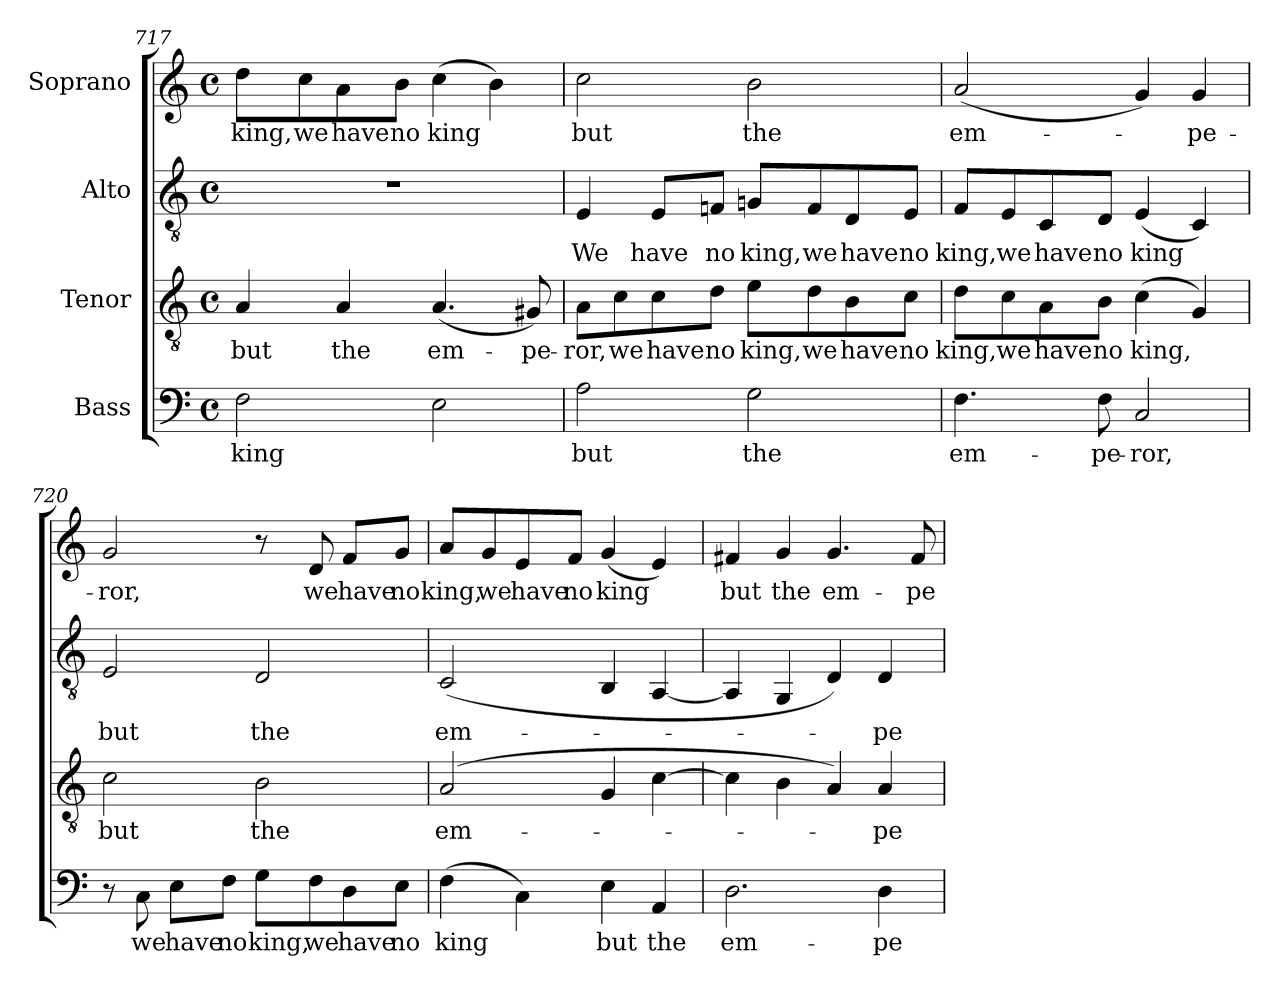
**kern	**text	**kern	**text	**kern	**text	**kern	**text
*part4	*part4	*part3	*part3	*part2	*part2	*part1	*part1
*staff4	*staff4	*staff3	*staff3	*staff2	*staff2	*staff1	*staff1
*I"Bass	*	*I"Tenor	*	*I"Alto	*	*I"Soprano	*
*clefF4	*	*clefGv2	*	*clefGv2	*	*clefG2	*
*	*	*ITrd7c12	*	*ITrd7c12	*	*	*
*k[]	*	*k[]	*	*k[]	*	*k[]	*
*C:	*	*C:	*	*C:	*	*C:	*
*M4/4	*	*M4/4	*	*M4/4	*	*M4/4	*
*met(c)	*	*met(c)	*	*met(c)	*	*met(c)	*
=717	=717	=717	=717	=717	=717	=717	=717
!	!LO:LY:b:color=#000000	!	!	!	!	!	!
!	!	!	!LO:LY:b:color=#000000	!	!	!	!
!	!	!	!	!	!	!	!LO:LY:b:color=#000000
2Fi\	king	4AAi/	but	1r	.	8ddi\L	king,
!	!	!	!	!	!	!	!LO:LY:b:color=#000000
.	.	.	.	.	.	8cci\	we
!	!	!	!LO:LY:b:color=#000000	!	!	!	!
!	!	!	!	!	!	!	!LO:LY:b:color=#000000
.	.	4AAi/	the	.	.	8ai\	have
!	!	!	!	!	!	!	!LO:LY:b:color=#000000
.	.	.	.	.	.	8bi\J	no
!	!	!	!LO:LY:b:color=#000000	!	!	!	!
!	!	!	!	!	!	!	!LO:LY:b:color=#000000
2Ei\	.	(4.AAi/	em-	.	.	(4cci\	king
.	.	.	.	.	.	4bi\)	.
!	!	!	!LO:LY:b:color=#000000	!	!	!	!
.	.	8GG#Xi/)	-pe-	.	.	.	.
=718	=718	=718	=718	=718	=718	=718	=718
!	!LO:LY:b:color=#000000	!	!	!	!	!	!
!	!	!	!LO:LY:b:color=#000000	!	!	!	!
!	!	!	!	!	!LO:LY:b:color=#000000	!	!
!	!	!	!	!	!	!	!LO:LY:b:color=#000000
2Ai\	but	8AAi\L	-ror,	4EEi/	We	2cci\	but
!	!	!	!LO:LY:b:color=#000000	!	!	!	!
.	.	8Ci\	we	.	.	.	.
!	!	!	!LO:LY:b:color=#000000	!	!	!	!
!	!	!	!	!	!LO:LY:b:color=#000000	!	!
.	.	8Ci\	have	8EEi/L	have	.	.
!	!	!	!LO:LY:b:color=#000000	!	!	!	!
!	!	!	!	!	!LO:LY:b:color=#000000	!	!
.	.	8Di\J	no	8FFni/J	no	.	.
!	!LO:LY:b:color=#000000	!	!	!	!	!	!
!	!	!	!LO:LY:b:color=#000000	!	!	!	!
!	!	!	!	!	!LO:LY:b:color=#000000	!	!
!	!	!	!	!	!	!	!LO:LY:b:color=#000000
2Gi\	the	8Ei\L	king,	8GGni/L	king,	2bi\	the
!	!	!	!LO:LY:b:color=#000000	!	!	!	!
!	!	!	!	!	!LO:LY:b:color=#000000	!	!
.	.	8Di\	we	8FFi/	we	.	.
!	!	!	!LO:LY:b:color=#000000	!	!	!	!
!	!	!	!	!	!LO:LY:b:color=#000000	!	!
.	.	8BBi\	have	8DDi/	have	.	.
!	!	!	!LO:LY:b:color=#000000	!	!	!	!
!	!	!	!	!	!LO:LY:b:color=#000000	!	!
.	.	8Ci\J	no	8EEi/J	no	.	.
!!LO:LB:g=z
=719	=719	=719	=719	=719	=719	=719	=719
!	!LO:LY:b:color=#000000	!	!	!	!	!	!
!	!	!	!LO:LY:b:color=#000000	!	!	!	!
!	!	!	!	!	!LO:LY:b:color=#000000	!	!
!	!	!	!	!	!	!	!LO:LY:b:color=#000000
4.Fi\	em-	8Di\L	king,	8FFi/L	king,	(2ai/	em-
!	!	!	!LO:LY:b:color=#000000	!	!	!	!
!	!	!	!	!	!LO:LY:b:color=#000000	!	!
.	.	8Ci\	we	8EEi/	we	.	.
!	!	!	!LO:LY:b:color=#000000	!	!	!	!
!	!	!	!	!	!LO:LY:b:color=#000000	!	!
.	.	8AAi\	have	8CCi/	have	.	.
!	!LO:LY:b:color=#000000	!	!	!	!	!	!
!	!	!	!LO:LY:b:color=#000000	!	!	!	!
!	!	!	!	!	!LO:LY:b:color=#000000	!	!
8Fi\	-pe-	8BBi\J	no	8DDi/J	no	.	.
!	!LO:LY:b:color=#000000	!	!	!	!	!	!
!	!	!	!LO:LY:b:color=#000000	!	!	!	!
!	!	!	!	!	!LO:LY:b:color=#000000	!	!
2Ci/	-ror,	(4Ci\	king,	(4EEi/	king	4gi/)	.
!	!	!	!	!	!	!	!LO:LY:b:color=#000000
.	.	4GGi/)	.	4CCi/)	.	4gi/	-pe-
=720	=720	=720	=720	=720	=720	=720	=720
!	!	!	!LO:LY:b:color=#000000	!	!	!	!
!	!	!	!	!	!LO:LY:b:color=#000000	!	!
!	!	!	!	!	!	!	!LO:LY:b:color=#000000
8r	.	2Ci\	but	2EEi/	but	2gi/	-ror,
!	!LO:LY:b:color=#000000	!	!	!	!	!	!
8Ci\	we	.	.	.	.	.	.
!	!LO:LY:b:color=#000000	!	!	!	!	!	!
8Ei\L	have	.	.	.	.	.	.
!	!LO:LY:b:color=#000000	!	!	!	!	!	!
8Fi\J	no	.	.	.	.	.	.
!	!LO:LY:b:color=#000000	!	!	!	!	!	!
!	!	!	!LO:LY:b:color=#000000	!	!	!	!
!	!	!	!	!	!LO:LY:b:color=#000000	!	!
8Gi\L	king,	2BBi\	the	2DDi/	the	8r	.
!	!LO:LY:b:color=#000000	!	!	!	!	!	!
!	!	!	!	!	!	!	!LO:LY:b:color=#000000
8Fi\	we	.	.	.	.	8di/	we
!	!LO:LY:b:color=#000000	!	!	!	!	!	!
!	!	!	!	!	!	!	!LO:LY:b:color=#000000
8Di\	have	.	.	.	.	8fi/L	have
!	!LO:LY:b:color=#000000	!	!	!	!	!	!
!	!	!	!	!	!	!	!LO:LY:b:color=#000000
8Ei\J	no	.	.	.	.	8gi/J	no
=721	=721	=721	=721	=721	=721	=721	=721
!	!LO:LY:b:color=#000000	!	!	!	!	!	!
!	!	!	!LO:LY:b:color=#000000	!	!	!	!
!	!	!	!	!	!LO:LY:b:color=#000000	!	!
!	!	!	!	!	!	!	!LO:LY:b:color=#000000
(4Fi\	king	(2AAi/	em-	(2CCi/	em-	8ai/L	king,
!	!	!	!	!	!	!	!LO:LY:b:color=#000000
.	.	.	.	.	.	8gi/	we
!	!	!	!	!	!	!	!LO:LY:b:color=#000000
4Ci\)	.	.	.	.	.	8ei/	have
!	!	!	!	!	!	!	!LO:LY:b:color=#000000
.	.	.	.	.	.	8fi/J	no
!	!LO:LY:b:color=#000000	!	!	!	!	!	!
!	!	!	!	!	!	!	!LO:LY:b:color=#000000
4Ei\	but	4GGi/	.	4BBBi/	.	(4gi/	king
!	!LO:LY:b:color=#000000	!	!	!	!	!	!
4AAi/	the	[>4Ci\	.	[<4AAAi/	.	4ei/)	.
=722	=722	=722	=722	=722	=722	=722	=722
!	!LO:LY:b:color=#000000	!	!	!	!	!	!
!	!	!	!	!	!	!	!LO:LY:b:color=#000000
2.Di\	em-	4Ci\]	.	4AAAi/]	.	4f#Xi/	but
!	!	!	!	!	!	!	!LO:LY:b:color=#000000
.	.	4BBi\	.	4GGGi/	.	4gi/	the
!	!	!	!	!	!	!	!LO:LY:b:color=#000000
.	.	4AAi/)	.	4DDi/)	.	4.gi/	em-
!	!LO:LY:b:color=#000000	!	!	!	!	!	!
!	!	!	!LO:LY:b:color=#000000	!	!	!	!
!	!	!	!	!	!LO:LY:b:color=#000000	!	!
4Di\	-pe-	4AAi/	-pe-	4DDi/	-pe-	.	.
!	!	!	!	!	!	!	!LO:LY:b:color=#000000
.	.	.	.	.	.	8f#i/	-pe-
=	=	=	=	=	=	=	=
*-	*-	*-	*-	*-	*-	*-	*-
